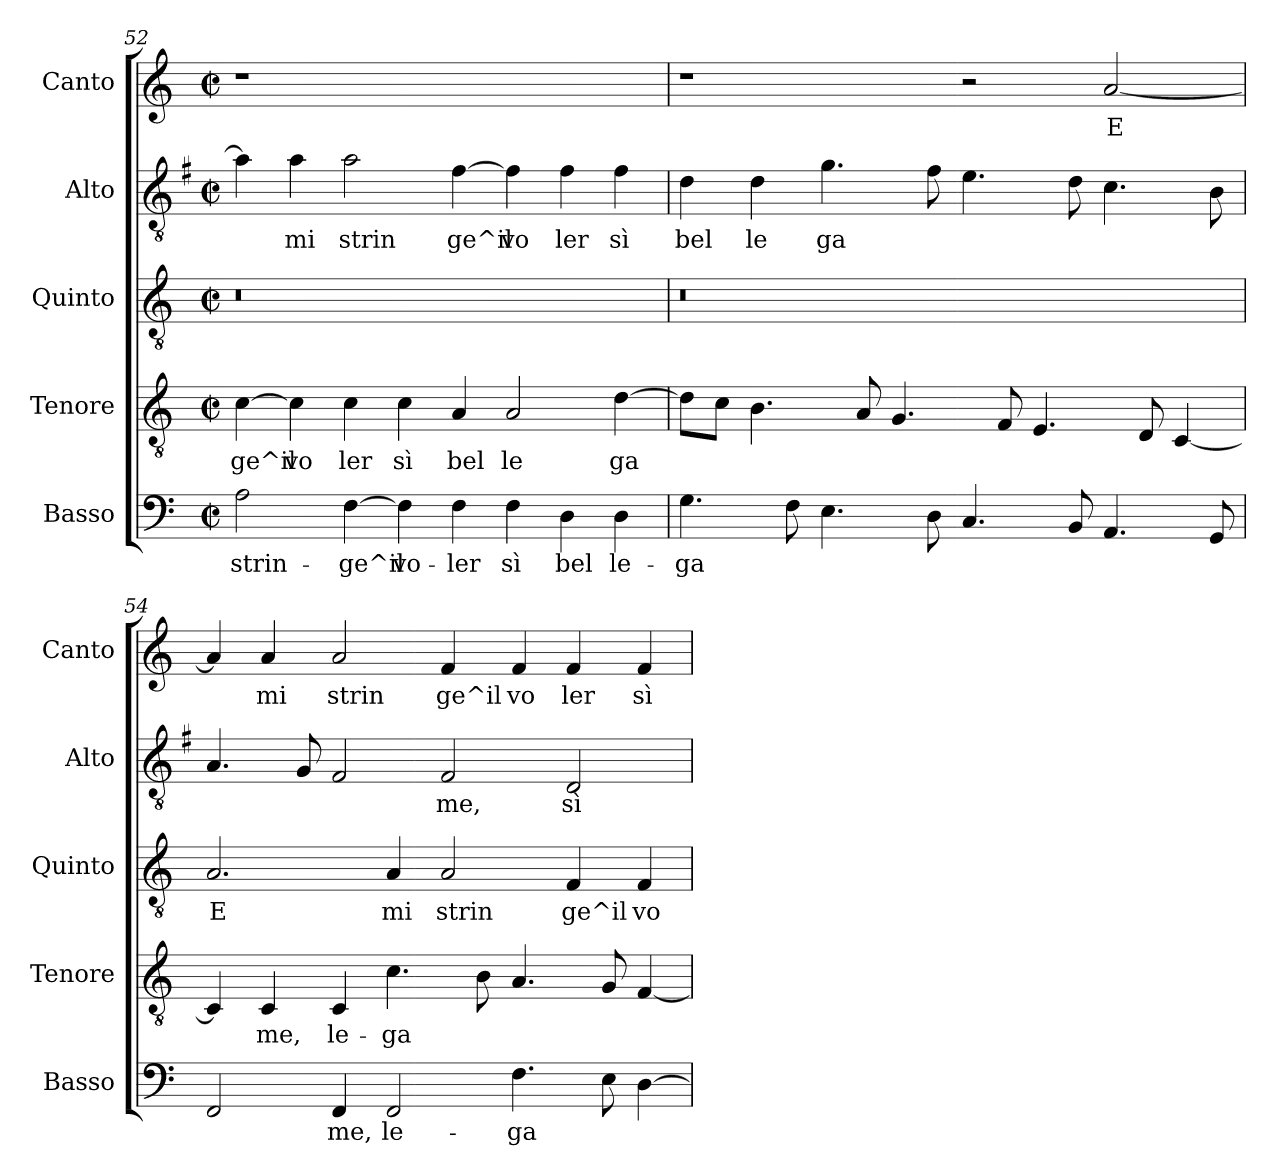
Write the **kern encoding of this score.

**kern	**text	**kern	**text	**kern	**text	**kern	**text	**kern	**text
*part5	*part5	*part4	*part4	*part3	*part3	*part2	*part2	*part1	*part1
*staff5	*staff5	*staff4	*staff4	*staff3	*staff3	*staff2	*staff2	*staff1	*staff1
*I"Basso	*	*I"Tenore	*	*I"Quinto	*	*I"Alto	*	*I"Canto	*
*I'Basso	*	*I'Tenore	*	*I'Quinto	*	*I'Alto	*	*I'Canto	*
*clefF4	*	*clefGv2	*	*clefGv2	*	*clefGv2	*	*clefG2	*
*	*	*	*	*	*	*ITrd-3c-5	*	*	*
*k[]	*	*k[]	*	*k[]	*	*k[]	*	*k[]	*
*C:	*	*C:	*	*C:	*	*C:	*	*C:	*
*M2/2	*	*M2/2	*	*M2/2	*	*M2/2	*	*M2/2	*
*met(c|)	*	*met(c|)	*	*met(c|)	*	*met(c|)	*	*met(c|)	*
=52	=52	=52	=52	=52	=52	=52	=52	=52	=52
!	!LO:LY:b:cj	!	!LO:LY:b:cj	!	!	!	!LO:LY:b:cj	!	!
2A\	strin-	[<4c\	ge^il	0r	.	4dd\]	.	1r	.
!	!	!	!LO:LY:b:cj	!	!	!	!LO:LY:b:cj	!	!
.	.	4c\]	vo	.	.	4dd\	mi	.	.
!	!LO:LY:b:cj	!	!LO:LY:b:cj	!	!	!	!LO:LY:b:cj	!	!
[<4F\	-ge^il	4c\	ler	.	.	2dd\	strin	.	.
!	!LO:LY:b:cj	!	!LO:LY:b:cj	!	!	!	!	!	!
4F\]	vo-	4c\	sì	.	.	.	.	.	.
!	!LO:LY:b:cj	!	!LO:LY:b:cj	!	!	!	!LO:LY:b:cj	!	!
4F\	-ler	4A/	bel	.	.	[<4b\	ge^il	1ryy	.
!	!LO:LY:b:cj	!	!LO:LY:b:cj	!	!	!	!LO:LY:b:cj	!	!
4F\	sì	2A/	le	.	.	4b\]	vo	.	.
!	!LO:LY:b:cj	!	!	!	!	!	!LO:LY:b:cj	!	!
4D\	bel	.	.	.	.	4b\	ler	.	.
!	!LO:LY:b:cj	!	!LO:LY:b:cj	!	!	!	!LO:LY:b:cj	!	!
4D\	le-	[>4d\	ga	.	.	4b\	sì	.	.
=53	=53	=53	=53	=53	=53	=53	=53	=53	=53
!	!LO:LY:b:cj	!	!LO:LY:b:cj	!	!	!	!LO:LY:b:cj	!	!
4.G\	-ga-	8d\L]	.	0r	.	4g\	bel	1r	.
!	!	!	!LO:LY:b:cj	!	!	!	!	!	!
.	.	8c\J	.	.	.	.	.	.	.
!	!	!	!LO:LY:b:cj	!	!	!	!LO:LY:b:cj	!	!
.	.	4.B\	.	.	.	4g\	le	.	.
!	!LO:LY:b:cj	!	!	!	!	!	!	!	!
8F\	--	.	.	.	.	.	.	.	.
!	!LO:LY:b:cj	!	!	!	!	!	!LO:LY:b:cj	!	!
4.E\	--	.	.	.	.	4.cc\	ga	.	.
!	!	!	!LO:LY:b:cj	!	!	!	!	!	!
.	.	8A/	.	.	.	.	.	.	.
!	!	!	!LO:LY:b:cj	!	!	!	!	!	!
.	.	4.G/	.	.	.	.	.	.	.
!	!LO:LY:b:cj	!	!	!	!	!	!LO:LY:b:cj	!	!
8D\	--	.	.	.	.	8b\	.	.	.
!	!LO:LY:b:cj	!	!	!	!	!	!LO:LY:b:cj	!	!
4.C/	--	.	.	.	.	4.a\	.	2r	.
!	!	!	!LO:LY:b:cj	!	!	!	!	!	!
.	.	8F/	.	.	.	.	.	.	.
!	!	!	!LO:LY:b:cj	!	!	!	!	!	!
.	.	4.E/	.	.	.	.	.	.	.
!	!LO:LY:b:cj	!	!	!	!	!	!LO:LY:b:cj	!	!
8BB/	--	.	.	.	.	8g\	.	.	.
!	!LO:LY:b:cj	!	!	!	!	!	!LO:LY:b:cj	!	!LO:LY:b:cj
4.AA/	--	.	.	.	.	4.f\	.	[>2a/	E
!	!	!	!LO:LY:b:cj	!	!	!	!	!	!
.	.	8D/	.	.	.	.	.	.	.
!	!	!	!LO:LY:b:cj	!	!	!	!	!	!
.	.	[>4C/	.	.	.	.	.	.	.
!	!LO:LY:b:cj	!	!	!	!	!	!LO:LY:b:cj	!	!
8GG/	--	.	.	.	.	8e\	.	.	.
!!LO:PB:g=z
=54	=54	=54	=54	=54	=54	=54	=54	=54	=54
!	!LO:LY:b:cj	!	!LO:LY:b:cj	!	!LO:LY:b:cj	!	!LO:LY:b:cj	!	!LO:LY:b:cj
2FF/	--	4C/]	.	2.A/	E	4.d/	.	4a/]	.
!	!	!	!LO:LY:b:cj	!	!	!	!	!	!LO:LY:b:cj
.	.	4C/	me,	.	.	.	.	4a/	mi
!	!	!	!	!	!	!	!LO:LY:b:cj	!	!
.	.	.	.	.	.	8c/	.	.	.
!	!LO:LY:b:cj	!	!LO:LY:b:cj	!	!	!	!LO:LY:b:cj	!	!LO:LY:b:cj
4FF/	-me,	4C/	le-	.	.	2B/	.	2a/	strin
!	!LO:LY:b:cj	!	!LO:LY:b:cj	!	!LO:LY:b:cj	!	!	!	!
2FF/	le-	4.c\	-ga-	4A/	mi	.	.	.	.
!	!	!	!	!	!LO:LY:b:cj	!	!LO:LY:b:cj	!	!LO:LY:b:cj
.	.	.	.	2A/	strin	2B/	me,	4f/	ge^il
!	!	!	!LO:LY:b:cj	!	!	!	!	!	!
.	.	8B\	--	.	.	.	.	.	.
!	!LO:LY:b:cj	!	!LO:LY:b:cj	!	!	!	!	!	!LO:LY:b:cj
4.F\	-ga-	4.A/	--	.	.	.	.	4f/	vo
!	!	!	!	!	!LO:LY:b:cj	!	!LO:LY:b:cj	!	!LO:LY:b:cj
.	.	.	.	4F/	ge^il	2G/	sì	4f/	ler
!	!LO:LY:b:cj	!	!LO:LY:b:cj	!	!	!	!	!	!
8E\	--	8G/	--	.	.	.	.	.	.
!	!LO:LY:b:cj	!	!LO:LY:b:cj	!	!LO:LY:b:cj	!	!	!	!LO:LY:b:cj
[<4D\	--	[<4F/	--	4F/	vo	.	.	4f/	sì
=	=	=	=	=	=	=	=	=	=
*-	*-	*-	*-	*-	*-	*-	*-	*-	*-
